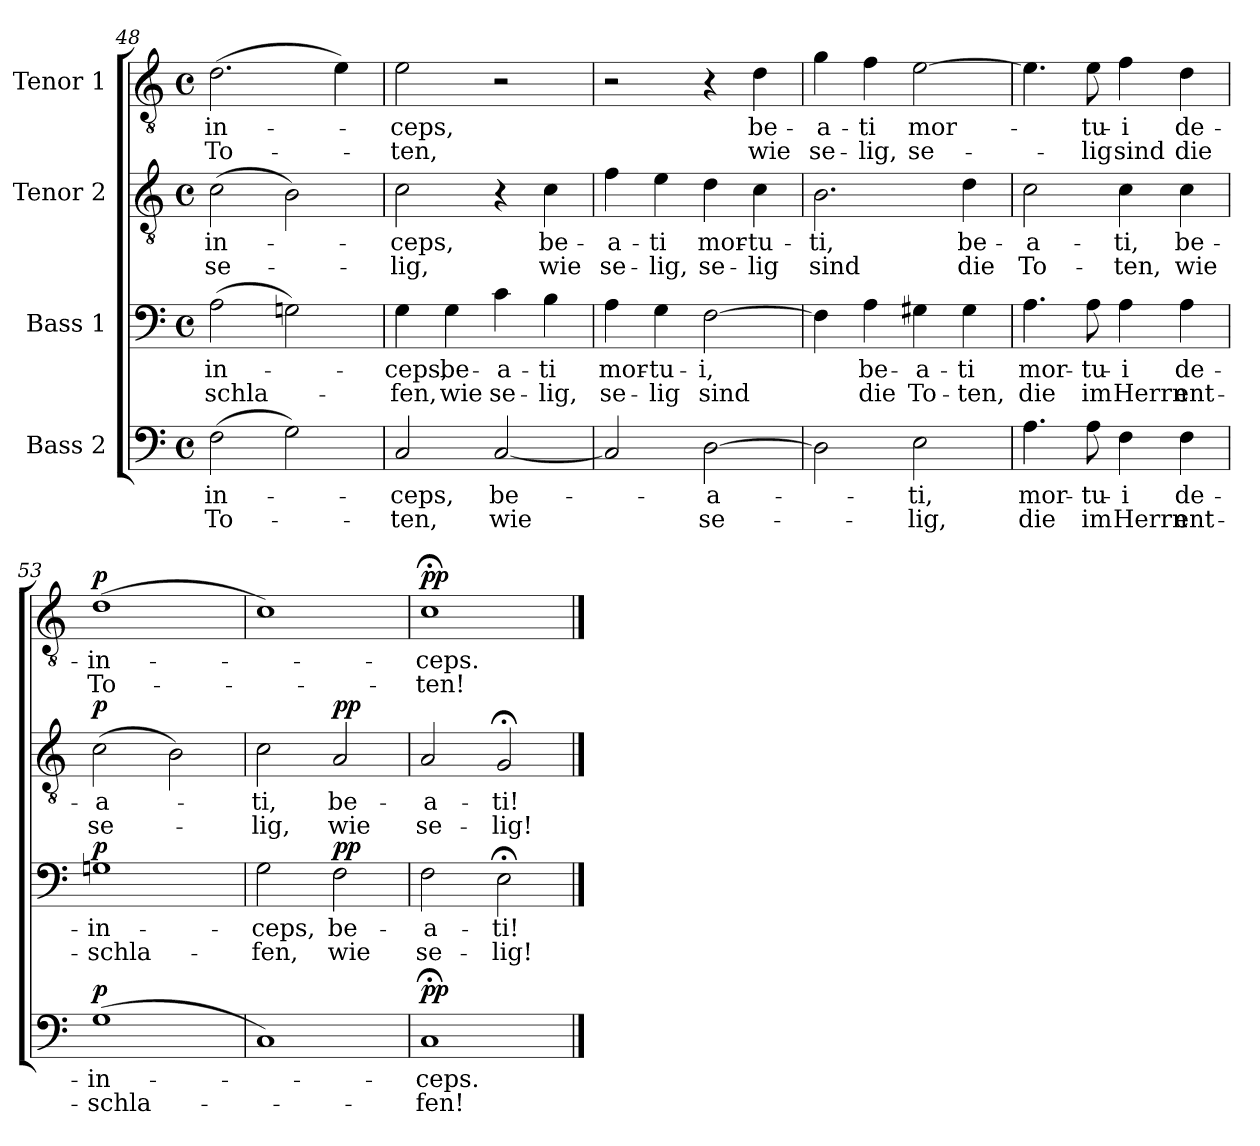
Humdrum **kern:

**kern	**text	**text	**dynam	**kern	**text	**text	**dynam	**kern	**text	**text	**dynam	**kern	**text	**text	**dynam
*part4	*part4	*part4	*part4	*part3	*part3	*part3	*part3	*part2	*part2	*part2	*part2	*part1	*part1	*part1	*part1
*staff4	*staff4	*staff4	*staff4	*staff3	*staff3	*staff3	*staff3	*staff2	*staff2	*staff2	*staff2	*staff1	*staff1	*staff1	*staff1
*I"Bass 2	*	*	*	*I"Bass 1	*	*	*	*I"Tenor 2	*	*	*	*I"Tenor 1	*	*	*
*clefF4	*	*	*	*clefF4	*	*	*	*clefGv2	*	*	*	*clefGv2	*	*	*
*k[]	*	*	*	*k[]	*	*	*	*k[]	*	*	*	*k[]	*	*	*
*M4/4	*	*	*	*M4/4	*	*	*	*M4/4	*	*	*	*M4/4	*	*	*
*met(c)	*	*	*	*met(c)	*	*	*	*met(c)	*	*	*	*met(c)	*	*	*
=48	=48	=48	=48	=48	=48	=48	=48	=48	=48	=48	=48	=48	=48	=48	=48
!	!LO:LY:b	!LO:LY:b	!	!	!LO:LY:b	!LO:LY:b	!	!	!LO:LY:b	!LO:LY:b	!	!	!LO:LY:b	!LO:LY:b	!
(>2F\	-in-	To-	.	(>2A\	-in-	-schla-	.	(>2c\	-in-	se-	.	(>2.d\	-in-	To-	.
2G\)	.	.	.	2Gn\)	.	.	.	2B\)	.	.	.	.	.	.	.
.	.	.	.	.	.	.	.	.	.	.	.	4e\)	.	.	.
=49	=49	=49	=49	=49	=49	=49	=49	=49	=49	=49	=49	=49	=49	=49	=49
!	!LO:LY:b	!LO:LY:b	!	!	!LO:LY:b	!LO:LY:b	!	!	!LO:LY:b	!LO:LY:b	!	!	!LO:LY:b	!LO:LY:b	!
2C/	-ceps,	-ten,	.	4G\	-ceps,	-fen,	.	2c\	-ceps,	-lig,	.	2e\	-ceps,	-ten,	.
!	!	!	!	!	!LO:LY:b	!LO:LY:b	!	!	!	!	!	!	!	!	!
.	.	.	.	4G\	be-	wie	.	.	.	.	.	.	.	.	.
!	!LO:LY:b	!LO:LY:b	!	!	!LO:LY:b	!LO:LY:b	!	!	!	!	!	!	!	!	!
[2C/	be-	wie	.	4c\	-a-	se-	.	4r	.	.	.	2r	.	.	.
!	!	!	!	!	!LO:LY:b	!LO:LY:b	!	!	!LO:LY:b	!LO:LY:b	!	!	!	!	!
.	.	.	.	4B\	-ti	-lig,	.	4c\	be-	wie	.	.	.	.	.
=50	=50	=50	=50	=50	=50	=50	=50	=50	=50	=50	=50	=50	=50	=50	=50
!	!	!	!	!	!LO:LY:b	!LO:LY:b	!	!	!LO:LY:b	!LO:LY:b	!	!	!	!	!
2C/]	.	.	.	4A\	mor-	se-	.	4f\	-a-	se-	.	2r	.	.	.
!	!	!	!	!	!LO:LY:b	!LO:LY:b	!	!	!LO:LY:b	!LO:LY:b	!	!	!	!	!
.	.	.	.	4G\	-tu-	-lig	.	4e\	-ti	-lig,	.	.	.	.	.
!	!LO:LY:b	!LO:LY:b	!	!	!LO:LY:b	!LO:LY:b	!	!	!LO:LY:b	!LO:LY:b	!	!	!	!	!
[2D\	-a-	se-	.	[2F\	-i,	sind	.	4d\	mor-	se-	.	4r	.	.	.
!	!	!	!	!	!	!	!	!	!LO:LY:b	!LO:LY:b	!	!	!LO:LY:b	!LO:LY:b	!
.	.	.	.	.	.	.	.	4c\	-tu-	-lig	.	4d\	be-	wie	.
!!LO:LB:g=z
=51	=51	=51	=51	=51	=51	=51	=51	=51	=51	=51	=51	=51	=51	=51	=51
!	!	!	!	!	!	!	!	!	!LO:LY:b	!LO:LY:b	!	!	!LO:LY:b	!LO:LY:b	!
2D\]	.	.	.	4F\]	.	.	.	2.B\	-ti,	sind	.	4g\	-a-	se-	.
!	!	!	!	!	!LO:LY:b	!LO:LY:b	!	!	!	!	!	!	!LO:LY:b	!LO:LY:b	!
.	.	.	.	4A\	be-	die	.	.	.	.	.	4f\	-ti	-lig,	.
!	!LO:LY:b	!LO:LY:b	!	!	!LO:LY:b	!LO:LY:b	!	!	!	!	!	!	!LO:LY:b	!LO:LY:b	!
2E\	-ti,	-lig,	.	4G#X\	-a-	To-	.	.	.	.	.	[2e\	mor-	se-	.
!	!	!	!	!	!LO:LY:b	!LO:LY:b	!	!	!LO:LY:b	!LO:LY:b	!	!	!	!	!
.	.	.	.	4G#\	-ti	-ten,	.	4d\	be-	die	.	.	.	.	.
=52	=52	=52	=52	=52	=52	=52	=52	=52	=52	=52	=52	=52	=52	=52	=52
!	!LO:LY:b	!LO:LY:b	!	!	!LO:LY:b	!LO:LY:b	!	!	!LO:LY:b	!LO:LY:b	!	!	!	!	!
4.A\	mor-	die	.	4.A\	mor-	die	.	2c\	-a-	To-	.	4.e\]	.	.	.
!	!LO:LY:b	!LO:LY:b	!	!	!LO:LY:b	!LO:LY:b	!	!	!	!	!	!	!LO:LY:b	!LO:LY:b	!
8A\	-tu-	im	.	8A\	-tu-	im	.	.	.	.	.	8e\	-tu-	-lig	.
!	!LO:LY:b	!LO:LY:b	!	!	!LO:LY:b	!LO:LY:b	!	!	!LO:LY:b	!LO:LY:b	!	!	!LO:LY:b	!LO:LY:b	!
4F\	-i	Herrn	.	4A\	-i	Herrn	.	4c\	-ti,	-ten,	.	4f\	-i	sind	.
!	!LO:LY:b	!LO:LY:b	!	!	!LO:LY:b	!LO:LY:b	!	!	!LO:LY:b	!LO:LY:b	!	!	!LO:LY:b	!LO:LY:b	!
4F\	de-	ent-	.	4A\	de-	ent-	.	4c\	be-	wie	.	4d\	de-	die	.
=53	=53	=53	=53	=53	=53	=53	=53	=53	=53	=53	=53	=53	=53	=53	=53
!	!LO:LY:b	!LO:LY:b	!LO:DY:b	!	!LO:LY:b	!LO:LY:b	!LO:DY:b	!	!LO:LY:b	!LO:LY:b	!LO:DY:b	!	!LO:LY:b	!LO:LY:b	!LO:DY:b
(>1G	-in-	-schla-	p	1Gn	-in-	-schla-	p	(>2c\	-a-	se-	p	(>1d	-in-	To-	p
.	.	.	.	.	.	.	.	2B\)	.	.	.	.	.	.	.
=54	=54	=54	=54	=54	=54	=54	=54	=54	=54	=54	=54	=54	=54	=54	=54
!	!	!	!	!	!LO:LY:b	!LO:LY:b	!	!	!LO:LY:b	!LO:LY:b	!	!	!	!	!
1C)	.	.	.	2G\	-ceps,	-fen,	.	2c\	-ti,	-lig,	.	1c)	.	.	.
!	!	!	!	!	!LO:LY:b	!LO:LY:b	!LO:DY:b	!	!LO:LY:b	!LO:LY:b	!LO:DY:b	!	!	!	!
.	.	.	.	2F\	be-	wie	pp	2A/	be-	wie	pp	.	.	.	.
=55	=55	=55	=55	=55	=55	=55	=55	=55	=55	=55	=55	=55	=55	=55	=55
!	!LO:LY:b	!LO:LY:b	!LO:DY:b	!	!LO:LY:b	!LO:LY:b	!	!	!LO:LY:b	!LO:LY:b	!	!	!LO:LY:b	!LO:LY:b	!LO:DY:b
1C;<	-ceps.	-fen!	pp	2F\	-a-	se-	.	2A/	-a-	se-	.	1c;<	-ceps.	-ten!	pp
!	!	!	!	!	!LO:LY:b	!LO:LY:b	!	!	!LO:LY:b	!LO:LY:b	!	!	!	!	!
.	.	.	.	2E;<\	-ti!	-lig!	.	2G;</	-ti!	-lig!	.	.	.	.	.
==	==	==	==	==	==	==	==	==	==	==	==	==	==	==	==
*-	*-	*-	*-	*-	*-	*-	*-	*-	*-	*-	*-	*-	*-	*-	*-
